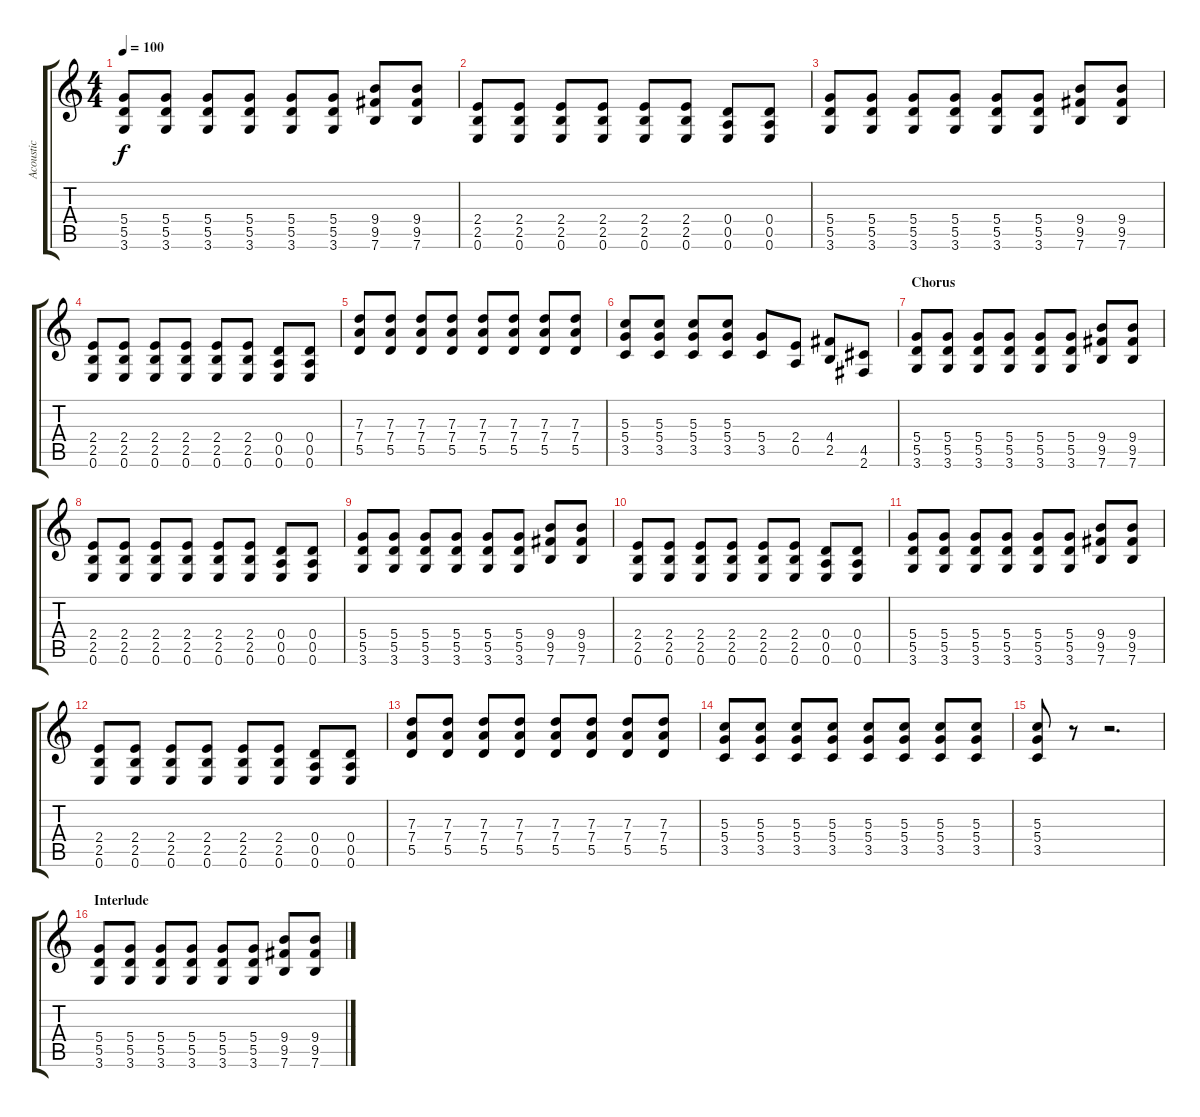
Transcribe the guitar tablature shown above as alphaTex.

\track ("Acoustic" "Acoustic") {instrument acousticguitarnylon}
\staff {score tabs}
\tuning (E4 B3 G3 D3 A2 E2) {hide}
\ts (4 4)
\tempo 100
\clef g2
\ks c
(5.4 5.5 3.6).8{dy f} (5.4 5.5 3.6).8 (5.4 5.5 3.6).8 (5.4 5.5 3.6).8 (5.4 5.5 3.6).8 (5.4 5.5 3.6).8 (9.4 9.5 7.6).8 (9.4 9.5 7.6).8 |
(2.4 2.5 0.6).8 (2.4 2.5 0.6).8 (2.4 2.5 0.6).8 (2.4 2.5 0.6).8 (2.4 2.5 0.6).8 (2.4 2.5 0.6).8 (0.4 0.5 0.6).8 (0.4 0.5 0.6).8 |
(5.4 5.5 3.6).8 (5.4 5.5 3.6).8 (5.4 5.5 3.6).8 (5.4 5.5 3.6).8 (5.4 5.5 3.6).8 (5.4 5.5 3.6).8 (9.4 9.5 7.6).8 (9.4 9.5 7.6).8 |
(2.4 2.5 0.6).8 (2.4 2.5 0.6).8 (2.4 2.5 0.6).8 (2.4 2.5 0.6).8 (2.4 2.5 0.6).8 (2.4 2.5 0.6).8 (0.4 0.5 0.6).8 (0.4 0.5 0.6).8 |
(7.3 7.4 5.5).8 (7.3 7.4 5.5).8 (7.3 7.4 5.5).8 (7.3 7.4 5.5).8 (7.3 7.4 5.5).8 (7.3 7.4 5.5).8 (7.3 7.4 5.5).8 (7.3 7.4 5.5).8 |
(5.3 5.4 3.5).8 (5.3 5.4 3.5).8 (5.3 5.4 3.5).8 (5.3 5.4 3.5).8 (5.4 3.5).8 (2.4 0.5).8 (4.4 2.5).8 (4.5 2.6).8 |
\section ("" "Chorus")
(5.4 5.5 3.6).8 (5.4 5.5 3.6).8 (5.4 5.5 3.6).8 (5.4 5.5 3.6).8 (5.4 5.5 3.6).8 (5.4 5.5 3.6).8 (9.4 9.5 7.6).8 (9.4 9.5 7.6).8 |
(2.4 2.5 0.6).8 (2.4 2.5 0.6).8 (2.4 2.5 0.6).8 (2.4 2.5 0.6).8 (2.4 2.5 0.6).8 (2.4 2.5 0.6).8 (0.4 0.5 0.6).8 (0.4 0.5 0.6).8 |
(5.4 5.5 3.6).8 (5.4 5.5 3.6).8 (5.4 5.5 3.6).8 (5.4 5.5 3.6).8 (5.4 5.5 3.6).8 (5.4 5.5 3.6).8 (9.4 9.5 7.6).8 (9.4 9.5 7.6).8 |
(2.4 2.5 0.6).8 (2.4 2.5 0.6).8 (2.4 2.5 0.6).8 (2.4 2.5 0.6).8 (2.4 2.5 0.6).8 (2.4 2.5 0.6).8 (0.4 0.5 0.6).8 (0.4 0.5 0.6).8 |
(5.4 5.5 3.6).8 (5.4 5.5 3.6).8 (5.4 5.5 3.6).8 (5.4 5.5 3.6).8 (5.4 5.5 3.6).8 (5.4 5.5 3.6).8 (9.4 9.5 7.6).8 (9.4 9.5 7.6).8 |
(2.4 2.5 0.6).8 (2.4 2.5 0.6).8 (2.4 2.5 0.6).8 (2.4 2.5 0.6).8 (2.4 2.5 0.6).8 (2.4 2.5 0.6).8 (0.4 0.5 0.6).8 (0.4 0.5 0.6).8 |
(7.3 7.4 5.5).8 (7.3 7.4 5.5).8 (7.3 7.4 5.5).8 (7.3 7.4 5.5).8 (7.3 7.4 5.5).8 (7.3 7.4 5.5).8 (7.3 7.4 5.5).8 (7.3 7.4 5.5).8 |
(5.3 5.4 3.5).8 (5.3 5.4 3.5).8 (5.3 5.4 3.5).8 (5.3 5.4 3.5).8 (5.3 5.4 3.5).8 (5.3 5.4 3.5).8 (5.3 5.4 3.5).8 (5.3 5.4 3.5).8 |
(5.3 5.4 3.5).8 r.8 r.2{d} |
\section ("" "Interlude")
(5.4 5.5 3.6).8 (5.4 5.5 3.6).8 (5.4 5.5 3.6).8 (5.4 5.5 3.6).8 (5.4 5.5 3.6).8 (5.4 5.5 3.6).8 (9.4 9.5 7.6).8 (9.4 9.5 7.6).8
